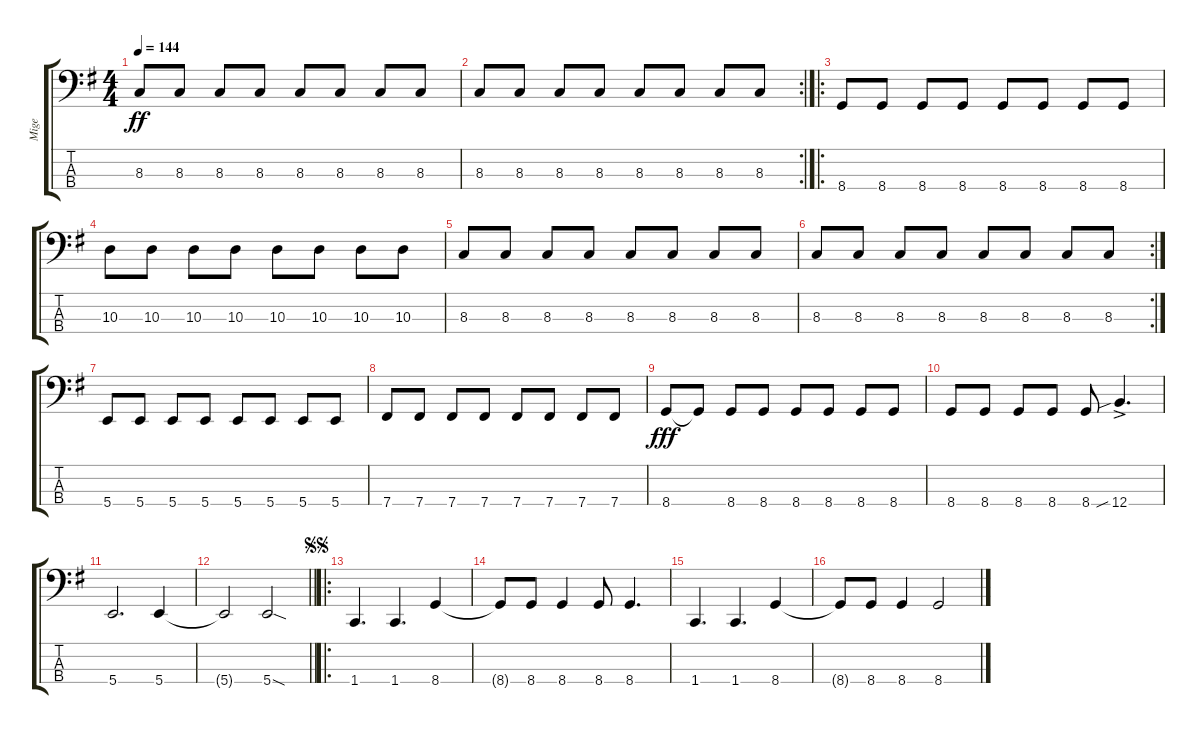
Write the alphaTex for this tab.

\track ("Mige" "Mige") {instrument electricbassfinger}
\staff {score tabs}
\tuning (D2 A1 E1 B0) {hide}
\ts (4 4)
\tempo 144
\clef f4
\ks g
8.3.8{dy ff} 8.3.8 8.3.8 8.3.8 8.3.8 8.3.8 8.3.8 8.3.8 |
\rc 2
8.3.8 8.3.8 8.3.8 8.3.8 8.3.8 8.3.8 8.3.8 8.3.8 |
\ro
8.4.8 8.4.8 8.4.8 8.4.8 8.4.8 8.4.8 8.4.8 8.4.8 |
10.3.8 10.3.8 10.3.8 10.3.8 10.3.8 10.3.8 10.3.8 10.3.8 |
8.3.8 8.3.8 8.3.8 8.3.8 8.3.8 8.3.8 8.3.8 8.3.8 |
\rc 2
8.3.8 8.3.8 8.3.8 8.3.8 8.3.8 8.3.8 8.3.8 8.3.8 |
5.4.8 5.4.8 5.4.8 5.4.8 5.4.8 5.4.8 5.4.8 5.4.8 |
7.4.8 7.4.8 7.4.8 7.4.8 7.4.8 7.4.8 7.4.8 7.4.8 |
8.4.8{dy fff} 8.4{t}.8 8.4.8 8.4.8 8.4.8 8.4.8 8.4.8 8.4.8 |
8.4.8 8.4.8 8.4.8 8.4.8 8.4.8 12.4{sib ac}.4{d} |
5.4.2{d} 5.4.4 |
\barLineRight lightlight
5.4{t}.2 5.4{sod}.2 |
\ro
\jump segnosegno
1.4.4{d} 1.4.4{d} 8.4.4 |
8.4{t}.8 8.4.8 8.4.4 8.4.8 8.4.4{d} |
1.4.4{d} 1.4.4{d} 8.4.4 |
8.4{t}.8 8.4.8 8.4.4 8.4.2
